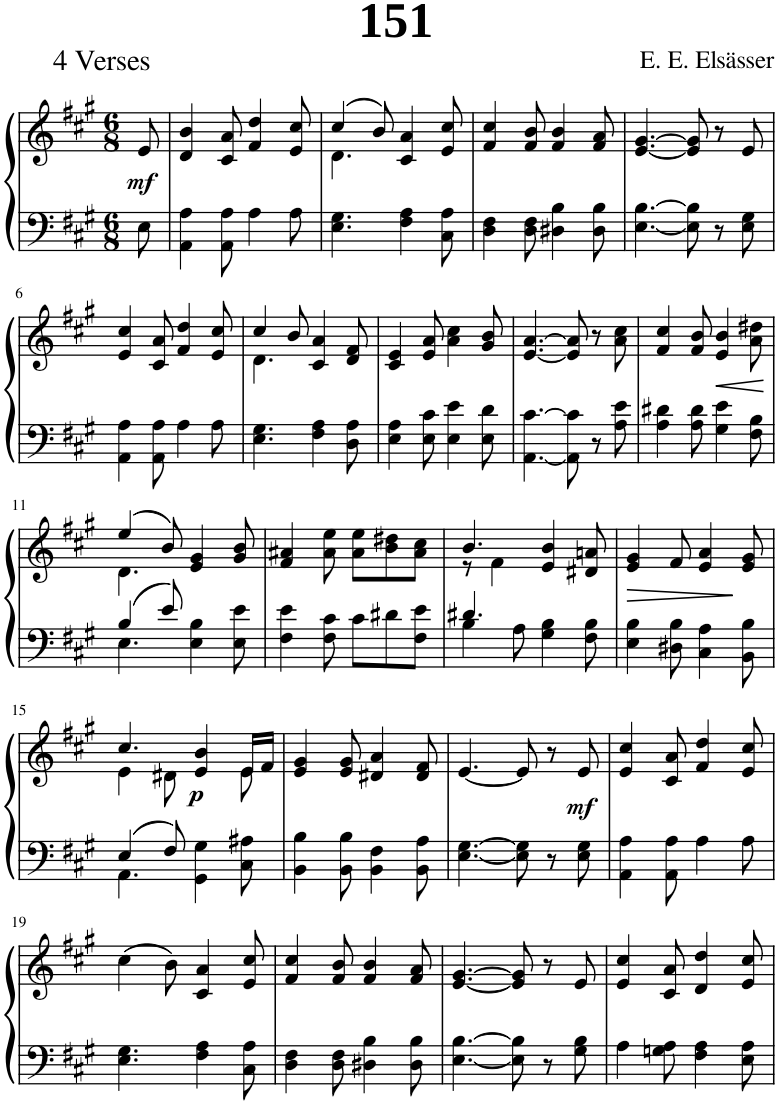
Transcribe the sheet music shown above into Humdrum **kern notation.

**kern	**kern	**dynam
*part1	*part1	*part1
*staff2	*staff1	*staff1/2
*I"Piano	*	*
*I'Pno.	*	*
*clefF4	*clefG2	*
*k[f#c#g#]	*k[f#c#g#]	*
*M6/8	*M6/8	*
=1	=1	=1
!	!	!LO:DY:b
8E\	8e/	mf
=2	=2	=2
4AA\ 4A\	4d/ 4b/	.
8AA\ 8A\	8c#/ 8a/	.
4A\	4f#/ 4dd/	.
8A\	8e/ 8cc#/	.
=3	=3	=3
*	*^	*
4.E\ 4.G#\	(4cc#/	4.d\	.
.	8b/)	.	.
4F#\ 4A\	4c#/ 4a/	4.ryy	.
8C#\ 8A\	8e/ 8cc#/	.	.
*	*v	*v	*
=4	=4	=4
4D\ 4F#\	4f#/ 4cc#/	.
8D\ 8F#\	8f#/ 8b/	.
4D#X\ 4B\	4f#/ 4b/	.
8D#\ 8B\	8f#/ 8a/	.
=5	=5	=5
[4.E\ [4.B\	[4.e/ [4.g#/	.
8E\] 8B\]	8e/] 8g#/]	.
8r	8r	.
8E\ 8G#\	8e/	.
!!LO:LB:g=z
=6	=6	=6
4AA\ 4A\	4e/ 4cc#/	.
8AA\ 8A\	8c#/ 8a/	.
4A\	4f#/ 4dd/	.
8A\	8e/ 8cc#/	.
=7	=7	=7
*	*^	*
4.E\ 4.G#\	4cc#/	4.d\	.
.	8b/	.	.
4F#\ 4A\	4c#/ 4a/	4.ryy	.
8D\ 8A\	8d/ 8f#/	.	.
*	*v	*v	*
=8	=8	=8
4E\ 4A\	4c#/ 4e/	.
8E\ 8c#\	8e/ 8a/	.
4E\ 4e\	4a\ 4cc#\	.
8E\ 8d\	8g#/ 8b/	.
=9	=9	=9
[4.AA\ [4.c#\	[4.e/ [4.a/	.
8AA\] 8c#\]	8e/] 8a/]	.
8r	8r	.
8A\ 8e\	8a\ 8cc#\	.
=10	=10	=10
4A\ 4d#X\	4f#/ 4cc#/	.
8A\ 8d#\	8f#/ 8b/	.
!	!	!LO:HP:b
4G#\ 4e\	4e/ 4b/	<
8F#\ 8B\	8a\ 8dd#X\	.
.	.	[
!!LO:LB:g=z
=11	=11	=11
*^	*^	*
4B/	4.E\	(4ee/	4.d\	.
8e/	.	8b/)	.	.
4ryy	4E\ 4B\	4e/ 4g#/	4.ryy	.
8ryy	8E\ 8e\	8g#/ 8b/	.	.
*v	*v	*	*	*
*	*v	*v	*
=12	=12	=12
4F#\ 4e\	4f#/ 4a#X/	.
8F#\ 8c#\	8a#\ 8ee\	.
8c#\L	8a#\ 8ee\L	.
8d#X\	8b\ 8dd#X\	.
8F#\ 8e\J	8a#\ 8cc#\J	.
=13	=13	=13
*^	*^	*
4.d#X/	4B\	4.b/	8r	.
.	.	.	4f#\	.
.	8A\	.	.	.
4G#\ 4B\	4.ryy	4e/ 4b/	4.ryy	.
8F#\ 8B\	.	8d#X/ 8an/	.	.
*v	*v	*	*	*
*	*v	*v	*
=14	=14	=14
!	!	!LO:HP:b
4E\ 4B\	4e/ 4g#/	>
8D#X\ 8B\	8f#/	.
4C#\ 4A\	4e/ 4a/	.
8BB\ 8B\	8e/ 8g#/	]
!!LO:LB:g=z
=15	=15	=15
*^	*^	*
4E/	4.AA\	4.cc#/	4e\	.
8F#/	.	.	8d#X\	.
!	!	!	!	!LO:DY:b
4ryy	4GG#\ 4G#\	4e/ 4b/	4ryy	p
8ryy	8C#\ 8A#X\	16e/LL	8e\	.
.	.	16f#/JJ	.	.
*v	*v	*	*	*
*	*v	*v	*
=16	=16	=16
4BB\ 4B\	4e/ 4g#/	.
8BB\ 8B\	8e/ 8g#/	.
4BB\ 4F#\	4d#X/ 4a/	.
8BB\ 8A\	8d#/ 8f#/	.
=17	=17	=17
[4.E\ [4.G#\	[4.e/	.
8E\] 8G#\]	8e/]	.
8r	8r	.
!	!	!LO:DY:b
8E\ 8G#\	8e/	mf
=18	=18	=18
4AA\ 4A\	4e/ 4cc#/	.
8AA\ 8A\	8c#/ 8a/	.
4A\	4f#/ 4dd/	.
8A\	8e/ 8cc#/	.
!!LO:LB:g=z
=19	=19	=19
4.E\ 4.G#\	(4cc#\	.
.	8b\)	.
4F#\ 4A\	4c#/ 4a/	.
8C#\ 8A\	8e/ 8cc#/	.
=20	=20	=20
4D\ 4F#\	4f#/ 4cc#/	.
8D\ 8F#\	8f#/ 8b/	.
4D#X\ 4B\	4f#/ 4b/	.
8D#\ 8B\	8f#/ 8a/	.
=21	=21	=21
[4.E\ [4.B\	[4.e/ [4.g#/	.
8E\] 8B\]	8e/] 8g#/]	.
8r	8r	.
8G#\ 8B\	8e/	.
=22	=22	=22
4A\	4e/ 4cc#/	.
8Gn\ 8A\	8c#/ 8a/	.
4F#\ 4A\	4d/ 4dd/	.
8E\ 8A\	8e/ 8cc#/	.
=	=	=
*-	*-	*-
